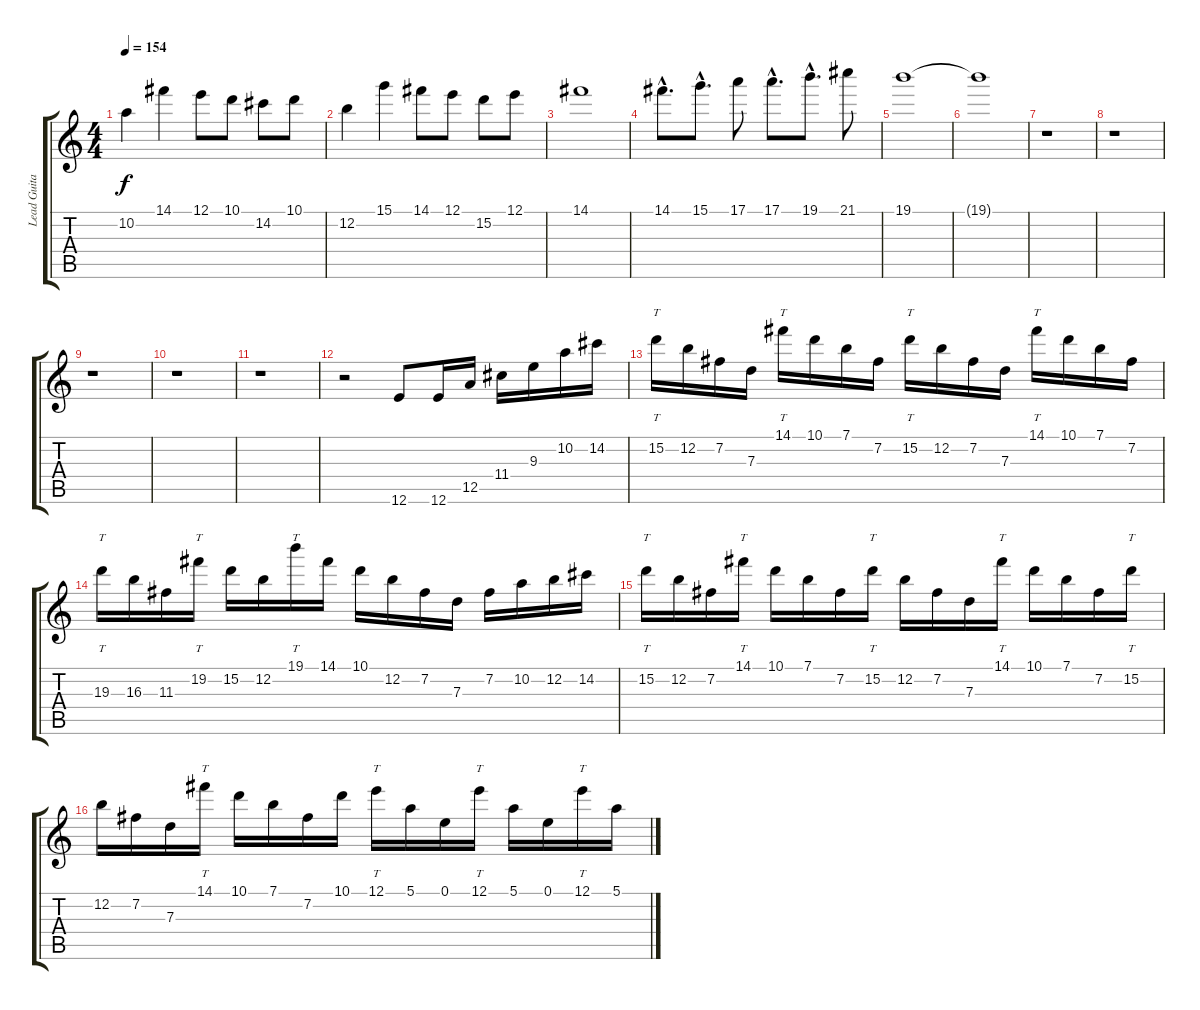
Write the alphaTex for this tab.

\track ("Lead Guitar 1" "Lead Guita") {instrument overdrivenguitar}
\staff {score tabs}
\tuning (E4 B3 G3 D3 A2 E2) {hide}
\ts (4 4)
\tempo 154
\clef g2
\ks c
10.2.4{dy f} 14.1.4 12.1.8 10.1.8 14.2.8 10.1.8 |
12.2.4 15.1.4 14.1.8 12.1.8 15.2.8 12.1.8 |
14.1.1 |
14.1{hac}.8{d} 15.1{hac}.8{d} 17.1.8 17.1{hac}.8{d} 19.1{hac}.8{d} 21.1.8 |
\section ("" "")
19.1.1 |
19.1{t}.1 |
r.1 |
r.1 |
r.1 |
r.1 |
r.1 |
r.2 12.6.8 12.6.16 12.5.16 11.4.16 9.3.16 10.2.16 14.2.16 |
\section ("" "")
15.2.16{tt} 12.2.16 7.2.16 7.3.16 14.1.16{tt} 10.1.16 7.1.16 7.2.16 15.2.16{tt} 12.2.16 7.2.16 7.3.16 14.1.16{tt} 10.1.16 7.1.16 7.2.16 |
19.3.16{tt} 16.3.16 11.3.16 19.2.16{tt} 15.2.16 12.2.16 19.1.16{tt} 14.1.16 10.1.16 12.2.16 7.2.16 7.3.16 7.2.16 10.2.16 12.2.16 14.2.16 |
15.2.16{tt} 12.2.16 7.2.16 14.1.16{tt} 10.1.16 7.1.16 7.2.16 15.2.16{tt} 12.2.16 7.2.16 7.3.16 14.1.16{tt} 10.1.16 7.1.16 7.2.16 15.2.16{tt} |
12.2.16 7.2.16 7.3.16 14.1.16{tt} 10.1.16 7.1.16 7.2.16 10.1.16 12.1.16{tt} 5.1.16 0.1.16 12.1.16{tt} 5.1.16 0.1.16 12.1.16{tt} 5.1.16
